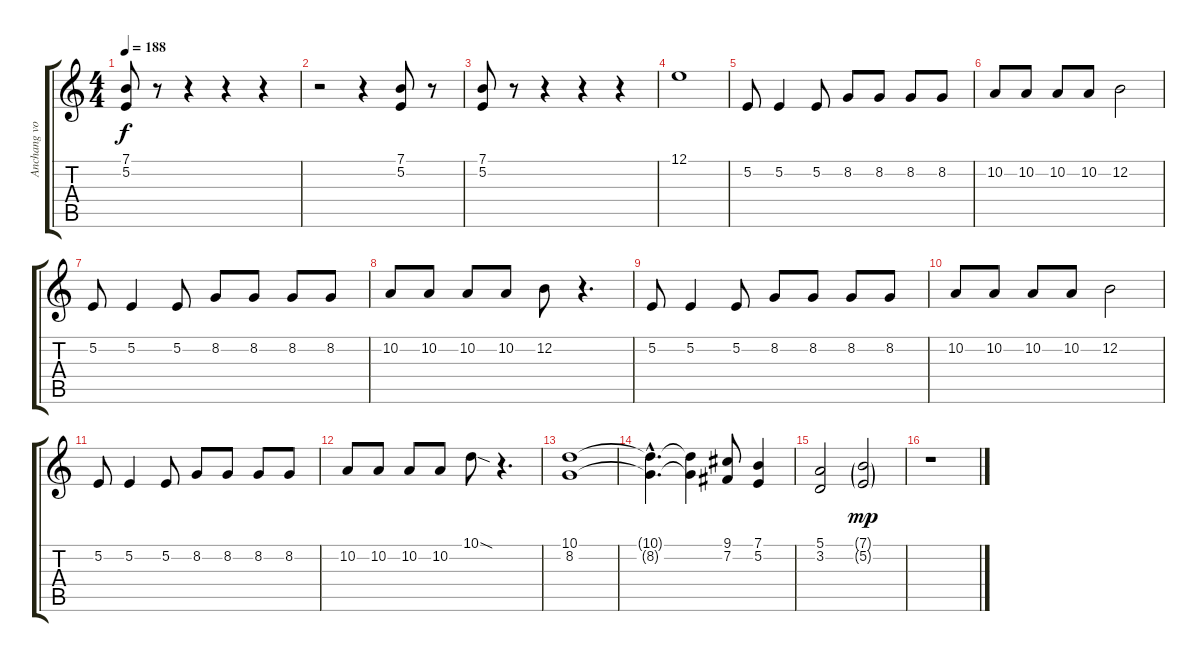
\track ("Anchang vocal" "Anchang vo") {instrument synthbrass1}
\staff {score tabs}
\tuning (E4 B3 G3 D3 A2 E2) {hide}
\ts (4 4)
\tempo 188
\clef g2
\ks c
(7.1 5.2).8{dy f} r.8 r.4 r.4 r.4 |
r.2 r.4 (7.1 5.2).8 r.8 |
(7.1 5.2).8 r.8 r.4 r.4 r.4 |
12.1.1 |
5.2.8 5.2.4 5.2.8 8.2.8 8.2.8 8.2.8 8.2.8 |
10.2.8 10.2.8 10.2.8 10.2.8 12.2.2 |
5.2.8 5.2.4 5.2.8 8.2.8 8.2.8 8.2.8 8.2.8 |
10.2.8 10.2.8 10.2.8 10.2.8 12.2.8 r.4{d} |
5.2.8 5.2.4 5.2.8 8.2.8 8.2.8 8.2.8 8.2.8 |
10.2.8 10.2.8 10.2.8 10.2.8 12.2.2 |
5.2.8 5.2.4 5.2.8 8.2.8 8.2.8 8.2.8 8.2.8 |
10.2.8 10.2.8 10.2.8 10.2.8 10.1{sod}.8 r.4{d} |
(10.1 8.2).1 |
(10.1{hac t} 8.2{hac t}).4{d} (10.1{t} 8.2{t}).4 (9.1 7.2).8 (7.1 5.2).4 |
(5.1 3.2).2 (7.1{g} 5.2{g}).2{dy mp} |
r.1
